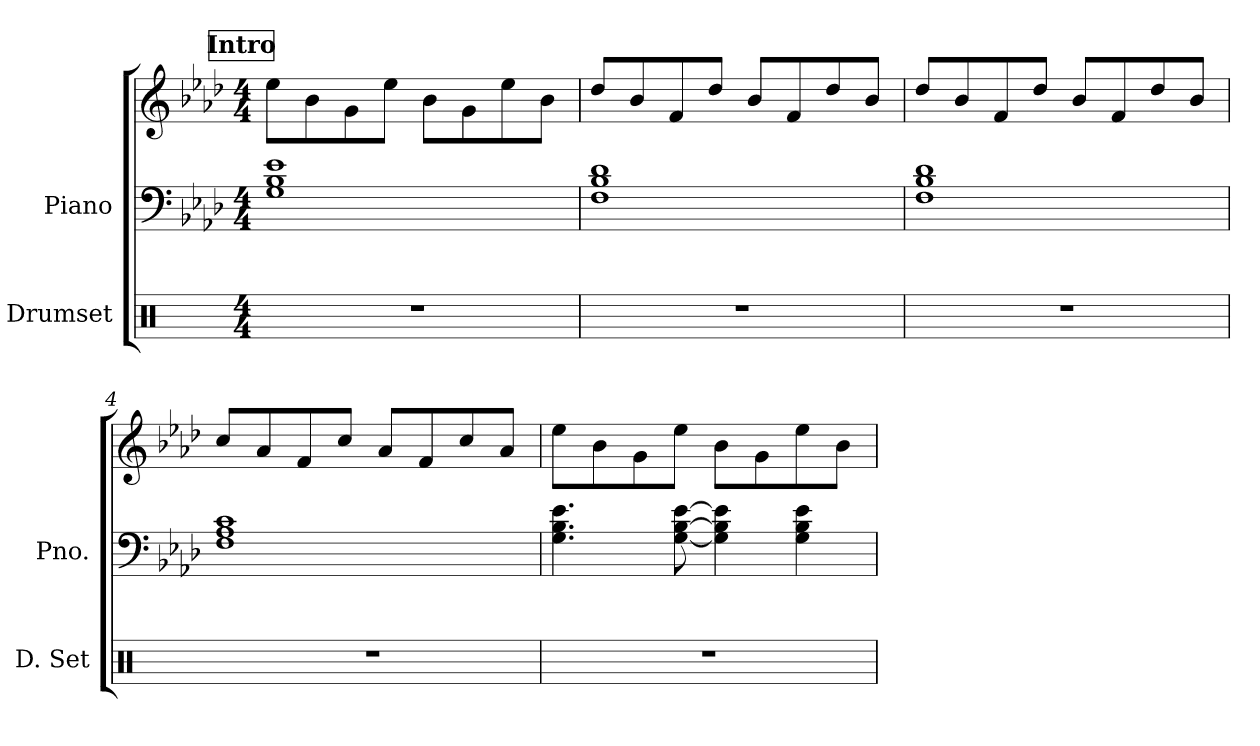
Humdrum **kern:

**kern	**kern	**kern
*part2	*part1	*part1
*staff3	*staff2	*staff1
*I"Drumset	*I"Piano	*
*I'D. Set	*I'Pno.	*
*clefX	*clefF4	*clefG2
*k[]	*k[b-e-a-d-]	*k[b-e-a-d-]
*M4/4	*M4/4	*M4/4
!!LO:REH:place=s1:a:B:fs=14:t=Intro
=1	=1	=1
1r	1G 1B- 1e-	8ee-\L
.	.	8b-\
.	.	8g\
.	.	8ee-\J
.	.	8b-\L
.	.	8g\
.	.	8ee-\
.	.	8b-\J
=2	=2	=2
1r	1F 1B- 1d-	8dd-/L
.	.	8b-/
.	.	8f/
.	.	8dd-/J
.	.	8b-/L
.	.	8f/
.	.	8dd-/
.	.	8b-/J
=3	=3	=3
1r	1F 1B- 1d-	8dd-/L
.	.	8b-/
.	.	8f/
.	.	8dd-/J
.	.	8b-/L
.	.	8f/
.	.	8dd-/
.	.	8b-/J
=4	=4	=4
1r	1F 1A- 1c	8cc/L
.	.	8a-/
.	.	8f/
.	.	8cc/J
.	.	8a-/L
.	.	8f/
.	.	8cc/
.	.	8a-/J
=5	=5	=5
1r	4.G\ 4.B-\ 4.e-\	8ee-\L
.	.	8b-\
.	.	8g\
.	[8G\ [8B-\ [8e-\	8ee-\J
.	4G\] 4B-\] 4e-\]	8b-\L
.	.	8g\
.	4G\ 4B-\ 4e-\	8ee-\
.	.	8b-\J
=	=	=
*-	*-	*-
